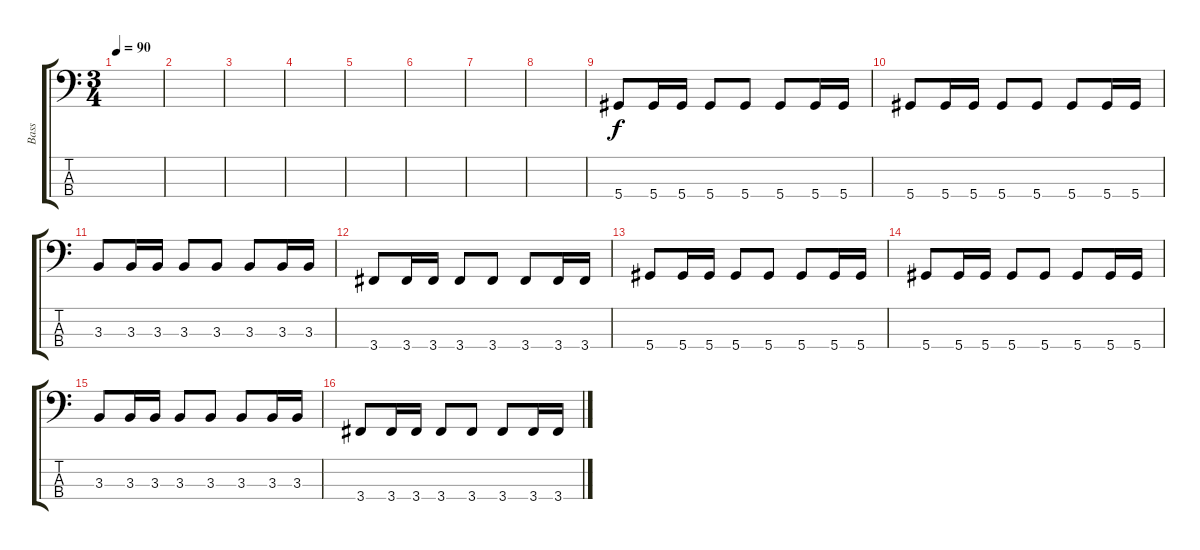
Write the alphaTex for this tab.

\track ("Bass" "Bass") {instrument electricbassfinger}
\staff {score tabs}
\tuning (Gb2 Db2 Ab1 Eb1) {hide}
\ts (3 4)
\tempo 90
\clef f4
\ks c
|
|
|
|
|
|
|
|
5.4.8 5.4.16 5.4.16 5.4.8 5.4.8 5.4.8 5.4.16 5.4.16 |
5.4.8 5.4.16 5.4.16 5.4.8 5.4.8 5.4.8 5.4.16 5.4.16 |
3.3.8{volume 7} 3.3.16 3.3.16 3.3.8 3.3.8 3.3.8 3.3.16 3.3.16 |
3.4.8 3.4.16 3.4.16 3.4.8 3.4.8 3.4.8 3.4.16 3.4.16 |
5.4.8 5.4.16 5.4.16 5.4.8 5.4.8 5.4.8 5.4.16 5.4.16 |
5.4.8 5.4.16 5.4.16 5.4.8 5.4.8 5.4.8 5.4.16 5.4.16 |
3.3.8 3.3.16 3.3.16 3.3.8 3.3.8 3.3.8 3.3.16 3.3.16 |
3.4.8 3.4.16 3.4.16 3.4.8 3.4.8 3.4.8 3.4.16 3.4.16
